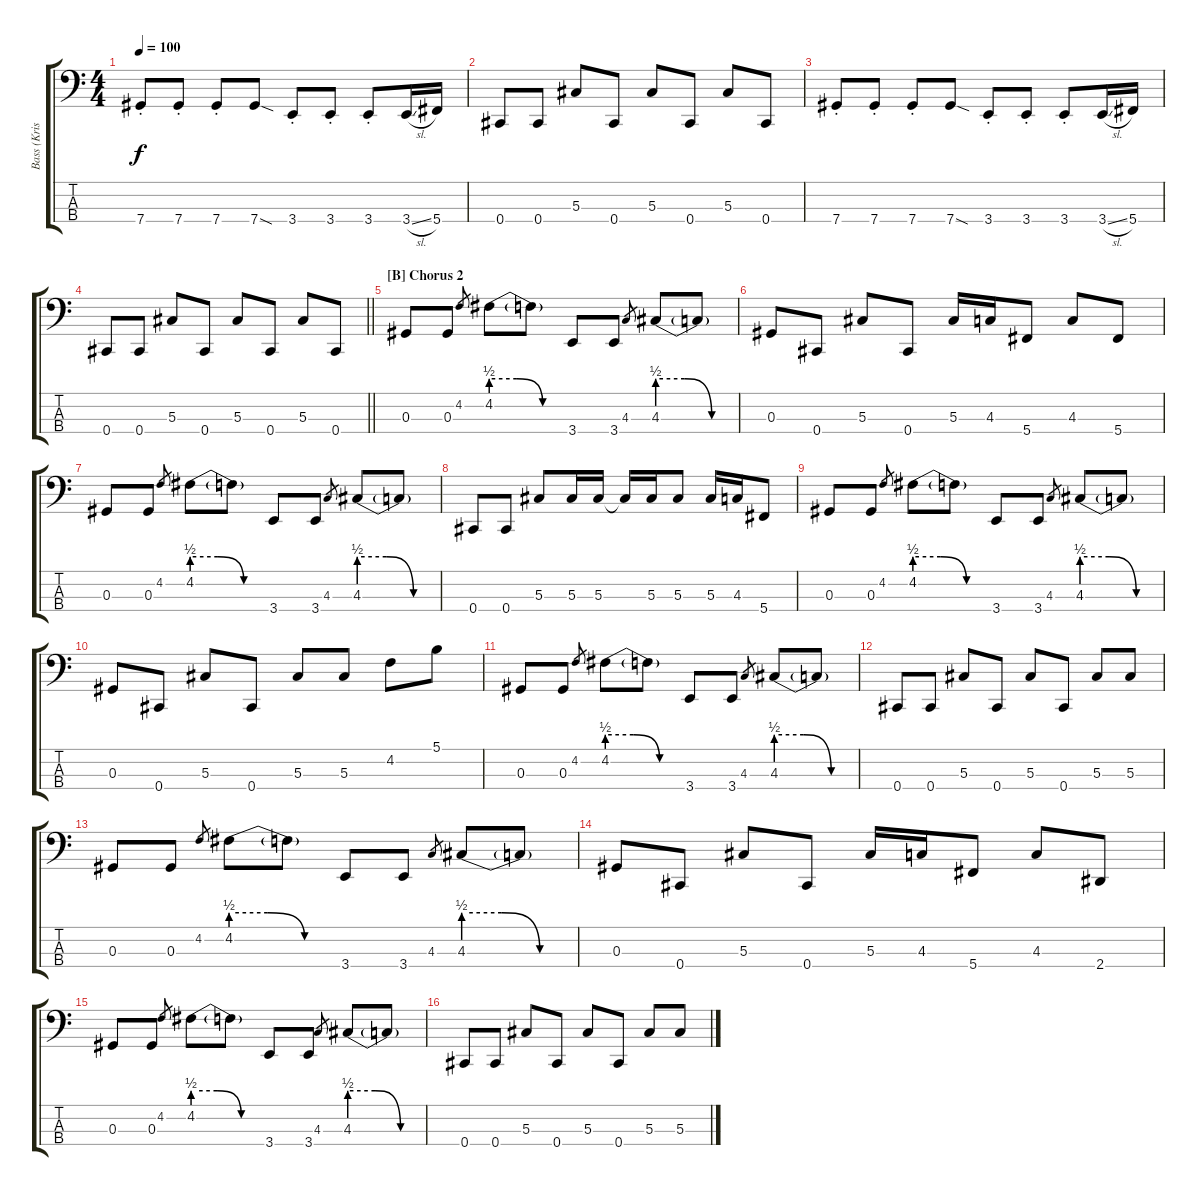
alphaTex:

\track ("Bass (Krist Noveselic)" "Bass (Kris") {instrument electricbasspick}
\staff {score tabs}
\tuning (Gb2 Db2 Ab1 Db1) {hide}
\ts (4 4)
\tempo 100
\clef f4
\ks c
7.4{st}.8{dy f} 7.4{st}.8 7.4{st}.8 7.4{sod}.8 3.4{st}.8 3.4{st}.8 3.4{st}.8 3.4{sl}.16 5.4.16 |
0.4.8 0.4.8 5.3.8 0.4.8 5.3.8 0.4.8 5.3.8 0.4.8 |
7.4{st}.8 7.4{st}.8 7.4{st}.8 7.4{sod}.8 3.4{st}.8 3.4{st}.8 3.4{st}.8 3.4{sl}.16 5.4.16 |
\barLineRight lightlight
0.4.8 0.4.8 5.3.8 0.4.8 5.3.8 0.4.8 5.3.8 0.4.8 |
\section ("" "[B] Chorus 2")
0.3.8 0.3.8 4.2.8{gr} 4.2{be (custom 0 2 20 2 40 0 60 0)}.8 4.2{t}.8 3.4.8 3.4.8 4.3.8{gr} 4.3{be (custom 0 2 20 2 40 0 60 0)}.8 4.3{t}.8 |
0.3.8 0.4.8 5.3.8 0.4.8 5.3.16 4.3.16 5.4.8 4.3.8 5.4.8 |
0.3.8 0.3.8 4.2.8{gr} 4.2{be (custom 0 2 20 2 40 0 60 0)}.8 4.2{t}.8 3.4.8 3.4.8 4.3.8{gr} 4.3{be (custom 0 2 20 2 40 0 60 0)}.8 4.3{t}.8 |
0.4.8 0.4.8 5.3.8 5.3.16 5.3.16 5.3{t}.16 5.3.16 5.3.8 5.3.16 4.3.16 5.4.8 |
0.3.8 0.3.8 4.2.8{gr} 4.2{be (custom 0 2 20 2 40 0 60 0)}.8 4.2{t}.8 3.4.8 3.4.8 4.3.8{gr} 4.3{be (custom 0 2 20 2 40 0 60 0)}.8 4.3{t}.8 |
0.3.8 0.4.8 5.3.8 0.4.8 5.3.8 5.3.8 4.2.8 5.1.8 |
0.3.8 0.3.8 4.2.8{gr} 4.2{be (custom 0 2 20 2 40 0 60 0)}.8 4.2{t}.8 3.4.8 3.4.8 4.3.8{gr} 4.3{be (custom 0 2 20 2 40 0 60 0)}.8 4.3{t}.8 |
0.4.8 0.4.8 5.3.8 0.4.8 5.3.8 0.4.8 5.3.8 5.3.8 |
0.3.8 0.3.8 4.2.8{gr} 4.2{be (custom 0 2 20 2 40 0 60 0)}.8 4.2{t}.8 3.4.8 3.4.8 4.3.8{gr} 4.3{be (custom 0 2 20 2 40 0 60 0)}.8 4.3{t}.8 |
0.3.8 0.4.8 5.3.8 0.4.8 5.3.16 4.3.16 5.4.8 4.3.8 2.4.8 |
0.3.8 0.3.8 4.2.8{gr} 4.2{be (custom 0 2 20 2 40 0 60 0)}.8 4.2{t}.8 3.4.8 3.4.8 4.3.8{gr} 4.3{be (custom 0 2 20 2 40 0 60 0)}.8 4.3{t}.8 |
0.4.8 0.4.8 5.3.8 0.4.8 5.3.8 0.4.8 5.3.8 5.3.8
